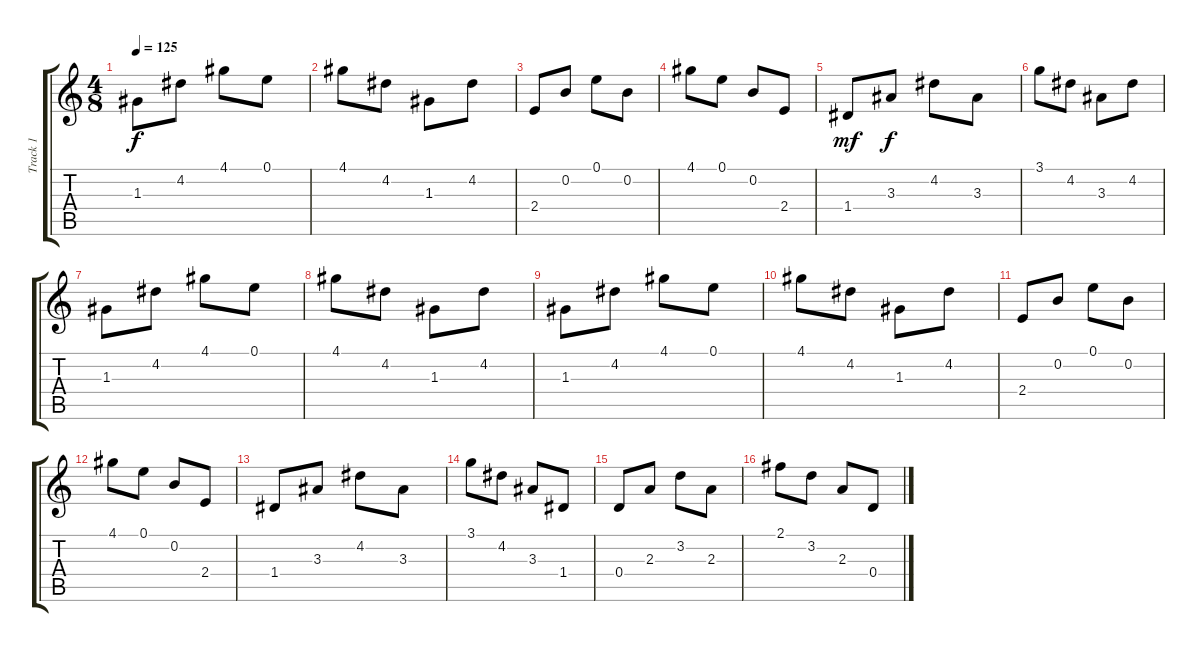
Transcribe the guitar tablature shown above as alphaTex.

\track ("Track 1" "Track 1") {instrument acousticguitarnylon}
\staff {score tabs}
\tuning (E4 B3 G3 D3 A2 E2) {hide}
\ts (4 8)
\tempo 125
\clef g2
\ks c
1.3.8{dy f} 4.2.8 4.1.8 0.1.8 |
4.1.8 4.2.8 1.3.8 4.2.8 |
2.4.8 0.2.8 0.1.8 0.2.8 |
4.1.8 0.1.8 0.2.8 2.4.8 |
1.4.8{dy mf} 3.3.8{dy f} 4.2.8 3.3.8 |
3.1.8 4.2.8 3.3.8 4.2.8 |
1.3.8 4.2.8 4.1.8 0.1.8 |
4.1.8 4.2.8 1.3.8 4.2.8 |
1.3.8 4.2.8 4.1.8 0.1.8 |
4.1.8 4.2.8 1.3.8 4.2.8 |
2.4.8 0.2.8 0.1.8 0.2.8 |
4.1.8 0.1.8 0.2.8 2.4.8 |
1.4.8 3.3.8 4.2.8 3.3.8 |
3.1.8 4.2.8 3.3.8 1.4.8 |
0.4.8 2.3.8 3.2.8 2.3.8 |
2.1.8 3.2.8 2.3.8 0.4.8
